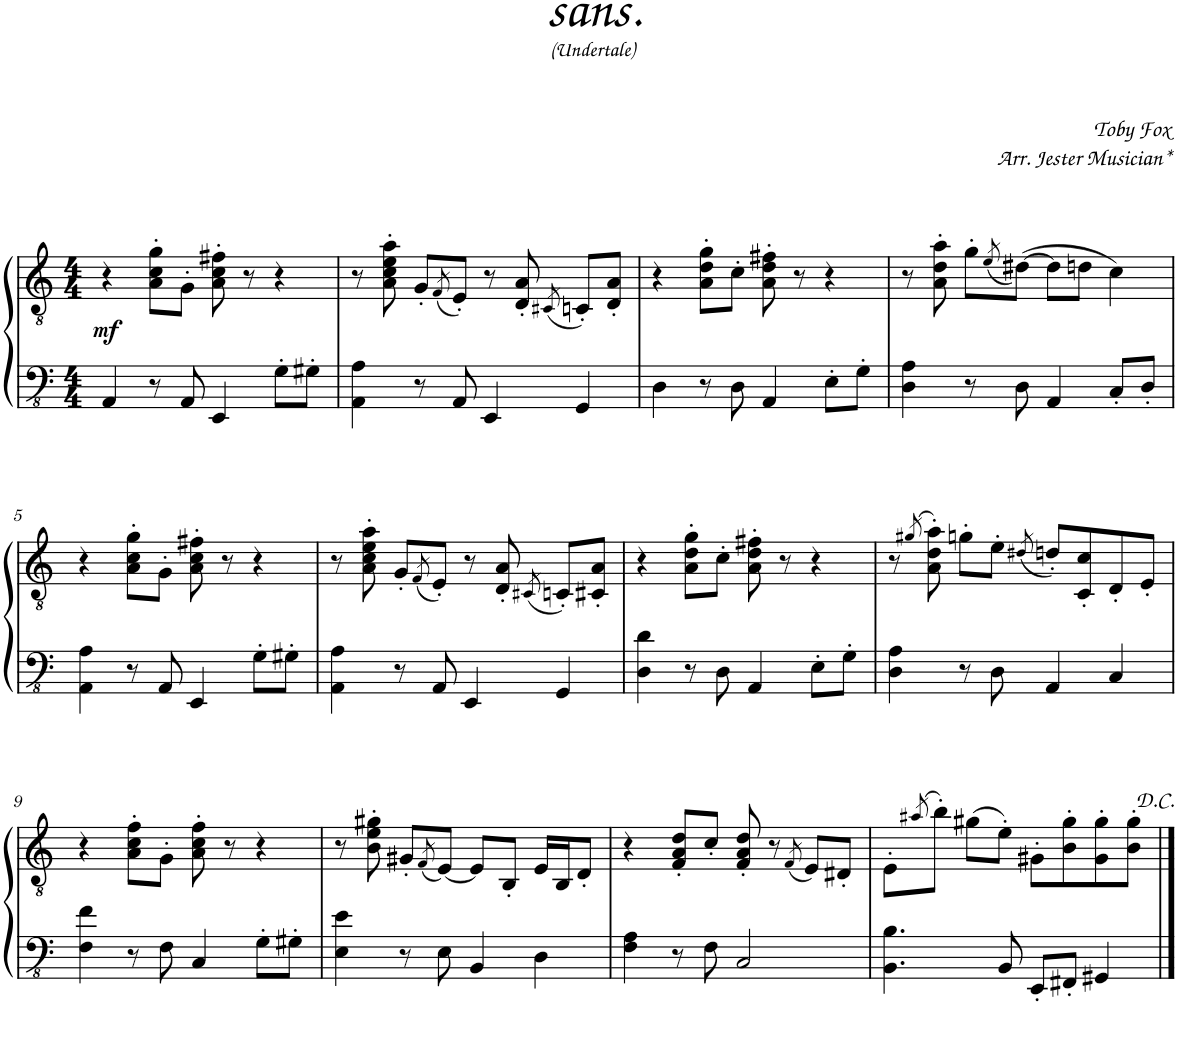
**kern	**kern	**dynam
*part1	*part1	*part1
*staff2	*staff1	*staff1/2
*I"Piano	*	*
*I'Pno.	*	*
*clefFv4	*clefGv2	*
*k[]	*k[]	*
*M4/4	*M4/4	*
=1	=1	=1
!	!	!LO:DY:b
4AAA/	4r	mf
8r	8A\' 8c\' 8g\'L	.
8AAA/	8G'\J	.
4EEE/	8A\' 8c\' 8f#X\'	.
.	8r	.
8GG'\L	4r	.
8GG#X'\J	.	.
=2	=2	=2
4AAA\ 4AA\	8r	.
.	8A\' 8c\' 8e\' 8a\'	.
8r	8G'/L	.
.	(8qF/	.
8AAA/	8E'/J)	.
4EEE/	8r	.
.	8D/' 8A/'	.
.	(8qC#X/	.
4GGG/	8Cn'/L)	.
.	8D/' 8A/'J	.
=3	=3	=3
4DD\	4r	.
8r	8A\' 8d\' 8g\'L	.
8DD\	8c'\J	.
4AAA/	8A\' 8d\' 8f#X\'	.
.	8r	.
8EE'\L	4r	.
8GG'\J	.	.
=4	=4	=4
4DD\ 4AA\	8r	.
.	8A\' 8d\' 8a\'	.
8r	8g'\L	.
.	(8qe/	.
8DD\	([8d#X\J)	.
4AAA/	8d#\L]	.
.	8dn\J	.
8CC'/L	4c\)	.
8DD'/J	.	.
!!LO:LB:g=z
=5	=5	=5
4AAA\ 4AA\	4r	.
8r	8A\' 8c\' 8g\'L	.
8AAA/	8G'\J	.
4EEE/	8A\' 8c\' 8f#X\'	.
.	8r	.
8GG'\L	4r	.
8GG#X'\J	.	.
=6	=6	=6
4AAA\ 4AA\	8r	.
.	8A\' 8c\' 8e\' 8a\'	.
8r	8G'/L	.
.	(8qF/	.
8AAA/	8E'/J)	.
4EEE/	8r	.
.	8D/' 8A/'	.
.	(8qC#X/	.
4GGG/	8Cn'/L)	.
.	8C#X/' 8A/'J	.
=7	=7	=7
4DD\ 4D\	4r	.
8r	8A\' 8d\' 8g\'L	.
8DD\	8c'\J	.
4AAA/	8A\' 8d\' 8f#X\'	.
.	8r	.
8EE'\L	4r	.
8GG'\J	.	.
=8	=8	=8
4DD\ 4AA\	8r	.
.	(>8qg#X/	.
.	8A\' 8d\' 8a\')	.
8r	8gn'\L	.
8DD\	8e'\J	.
.	(8qd#X/	.
4AAA/	8dn'/L)	.
.	8C/' 8c/'	.
4CC/	8D'/	.
.	8E'/J	.
!!LO:LB:g=z
=9	=9	=9
!LO:TX:b:t=©	!	!
!LO:TX:b:t=Toby Fox, 2015	!	!
!LO:TX:b:t=*(with crucial edits by Nate Wilson)	!	!
4FF\ 4F\	4r	.
8r	8A\' 8c\' 8f\'L	.
8FF\	8G'\J	.
4CC/	8A\' 8c\' 8f\'	.
.	8r	.
8GG'\L	4r	.
8GG#X'\J	.	.
=10	=10	=10
4EE\ 4E\	8r	.
.	8B\' 8e\' 8g#X\'	.
8r	8G#X'/L	.
.	(8qF/	.
8EE\	[8E/J)	.
4BBB/	8E/L]	.
.	8BB'/J	.
4DD\	16E/LL	.
.	16BB/J	.
.	8D'/J	.
=11	=11	=11
4FF\ 4AA\	4r	.
8r	8F/' 8A/' 8d/'L	.
8FF\	8c'/J	.
2CC/	8F/' 8A/' 8d/'	.
.	8r	.
.	(8qF/	.
.	8E/L)	.
.	8D#X'/J	.
=12	=12	=12
4.BBB\ 4.BB\	8E'\L	.
.	(>8qa#X/	.
.	8b'\J)	.
.	(8g#X\L	.
8BBB/	8e'\J)	.
8EEE'/L	8G#X'\L	.
8FFF#X'/J	8B\' 8g#\'	.
4GGG#X/	8G#\' 8g#\'	.
.	8B\' 8g#\'J	.
!	!LO:TX:a:t=<b><font face="Comic Sans MS"/>D.C.</b>	!
!LO:TX:a:t=<b><font face="Comic Sans MS"/>D.C.</b>	!	!
==	==	==
*-	*-	*-
